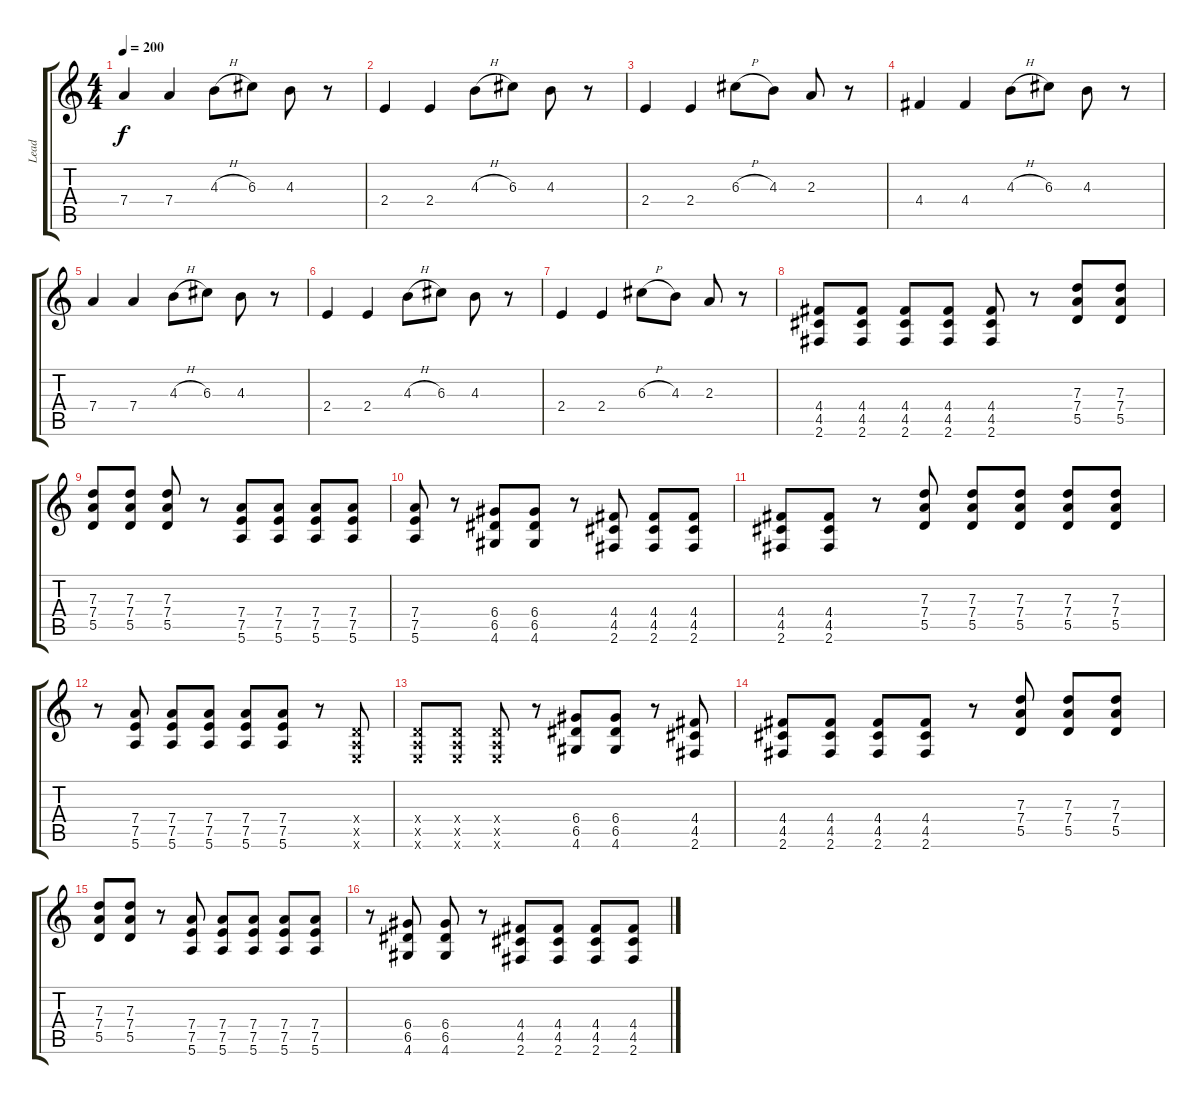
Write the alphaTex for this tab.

\track ("Lead" "Lead") {instrument distortionguitar}
\staff {score tabs}
\tuning (E4 B3 G3 D3 A2 E2) {hide}
\ts (4 4)
\tempo 200
\clef g2
\ks c
7.4.4{dy f} 7.4.4 4.3{h}.8 6.3.8 4.3.8 r.8 |
2.4.4 2.4.4 4.3{h}.8 6.3.8 4.3.8 r.8 |
2.4.4 2.4.4 6.3{h}.8 4.3.8 2.3.8 r.8 |
4.4.4 4.4.4 4.3{h}.8 6.3.8 4.3.8 r.8 |
7.4.4 7.4.4 4.3{h}.8 6.3.8 4.3.8 r.8 |
2.4.4 2.4.4 4.3{h}.8 6.3.8 4.3.8 r.8 |
2.4.4 2.4.4 6.3{h}.8 4.3.8 2.3.8 r.8 |
(4.4 4.5 2.6).8 (4.4 4.5 2.6).8 (4.4 4.5 2.6).8 (4.4 4.5 2.6).8 (4.4 4.5 2.6).8 r.8 (7.3 7.4 5.5).8 (7.3 7.4 5.5).8 |
(7.3 7.4 5.5).8 (7.3 7.4 5.5).8 (7.3 7.4 5.5).8 r.8 (7.4 7.5 5.6).8 (7.4 7.5 5.6).8 (7.4 7.5 5.6).8 (7.4 7.5 5.6).8 |
(7.4 7.5 5.6).8 r.8 (6.4 6.5 4.6).8 (6.4 6.5 4.6).8 r.8 (4.4 4.5 2.6).8 (4.4 4.5 2.6).8 (4.4 4.5 2.6).8 |
(4.4 4.5 2.6).8 (4.4 4.5 2.6).8 r.8 (7.3 7.4 5.5).8 (7.3 7.4 5.5).8 (7.3 7.4 5.5).8 (7.3 7.4 5.5).8 (7.3 7.4 5.5).8 |
r.8 (7.4 7.5 5.6).8 (7.4 7.5 5.6).8 (7.4 7.5 5.6).8 (7.4 7.5 5.6).8 (7.4 7.5 5.6).8 r.8 (0.4{x} 0.5{x} 0.6{x}).8 |
(0.4{x} 0.5{x} 0.6{x}).8 (0.4{x} 0.5{x} 0.6{x}).8 (0.4{x} 0.5{x} 0.6{x}).8 r.8 (6.4 6.5 4.6).8 (6.4 6.5 4.6).8 r.8 (4.4 4.5 2.6).8 |
(4.4 4.5 2.6).8 (4.4 4.5 2.6).8 (4.4 4.5 2.6).8 (4.4 4.5 2.6).8 r.8 (7.3 7.4 5.5).8 (7.3 7.4 5.5).8 (7.3 7.4 5.5).8 |
(7.3 7.4 5.5).8 (7.3 7.4 5.5).8 r.8 (7.4 7.5 5.6).8 (7.4 7.5 5.6).8 (7.4 7.5 5.6).8 (7.4 7.5 5.6).8 (7.4 7.5 5.6).8 |
r.8 (6.4 6.5 4.6).8 (6.4 6.5 4.6).8 r.8 (4.4 4.5 2.6).8 (4.4 4.5 2.6).8 (4.4 4.5 2.6).8 (4.4 4.5 2.6).8
